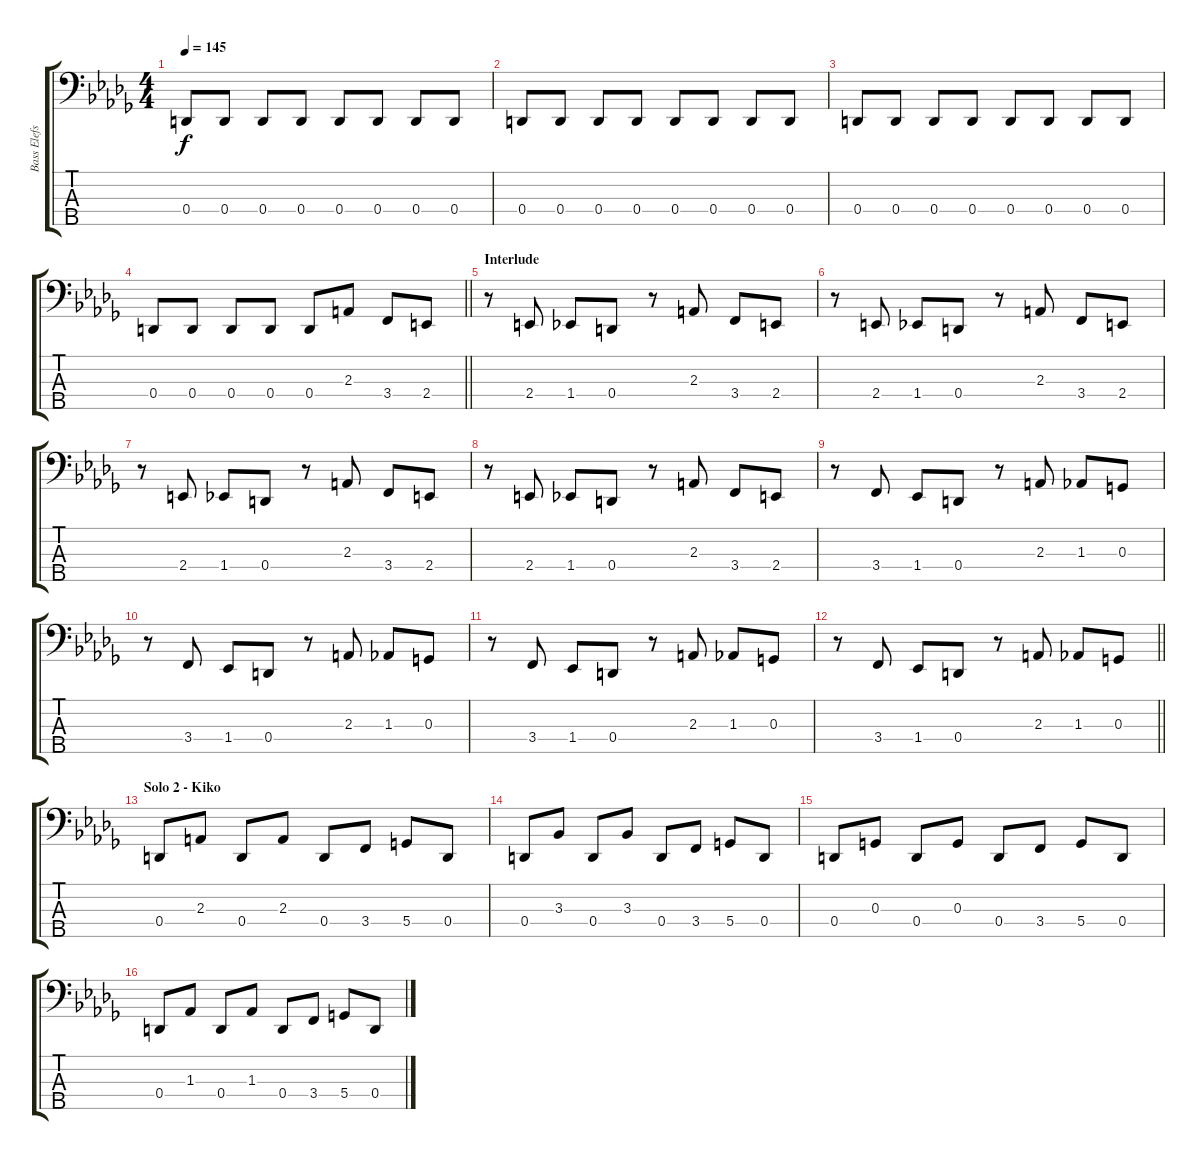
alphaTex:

\track ("Bass Elefson" "Bass Elefs") {instrument electricbasspick}
\staff {score tabs}
\tuning (F2 C2 G1 D1 A0) {hide}
\ts (4 4)
\section ("" "")
\tempo 145
\clef f4
\ks db
0.4.8{dy f} 0.4.8 0.4.8 0.4.8 0.4.8 0.4.8 0.4.8 0.4.8 |
0.4.8 0.4.8 0.4.8 0.4.8 0.4.8 0.4.8 0.4.8 0.4.8 |
0.4.8 0.4.8 0.4.8 0.4.8 0.4.8 0.4.8 0.4.8 0.4.8 |
\barLineRight lightlight
0.4.8 0.4.8 0.4.8 0.4.8 0.4.8 2.3.8 3.4.8 2.4.8 |
\section ("" "Interlude")
r.8 2.4.8 1.4.8 0.4.8 r.8 2.3.8 3.4.8 2.4.8 |
r.8 2.4.8 1.4.8 0.4.8 r.8 2.3.8 3.4.8 2.4.8 |
r.8 2.4.8 1.4.8 0.4.8 r.8 2.3.8 3.4.8 2.4.8 |
r.8 2.4.8 1.4.8 0.4.8 r.8 2.3.8 3.4.8 2.4.8 |
r.8 3.4.8 1.4.8 0.4.8 r.8 2.3.8 1.3.8 0.3.8 |
r.8 3.4.8 1.4.8 0.4.8 r.8 2.3.8 1.3.8 0.3.8 |
r.8 3.4.8 1.4.8 0.4.8 r.8 2.3.8 1.3.8 0.3.8 |
\barLineRight lightlight
r.8 3.4.8 1.4.8 0.4.8 r.8 2.3.8 1.3.8 0.3.8 |
\section ("" "Solo 2 - Kiko")
0.4.8 2.3.8 0.4.8 2.3.8 0.4.8 3.4.8 5.4.8 0.4.8 |
0.4.8 3.3.8 0.4.8 3.3.8 0.4.8 3.4.8 5.4.8 0.4.8 |
0.4.8 0.3.8 0.4.8 0.3.8 0.4.8 3.4.8 5.4.8 0.4.8 |
0.4.8 1.3.8 0.4.8 1.3.8 0.4.8 3.4.8 5.4.8 0.4.8
